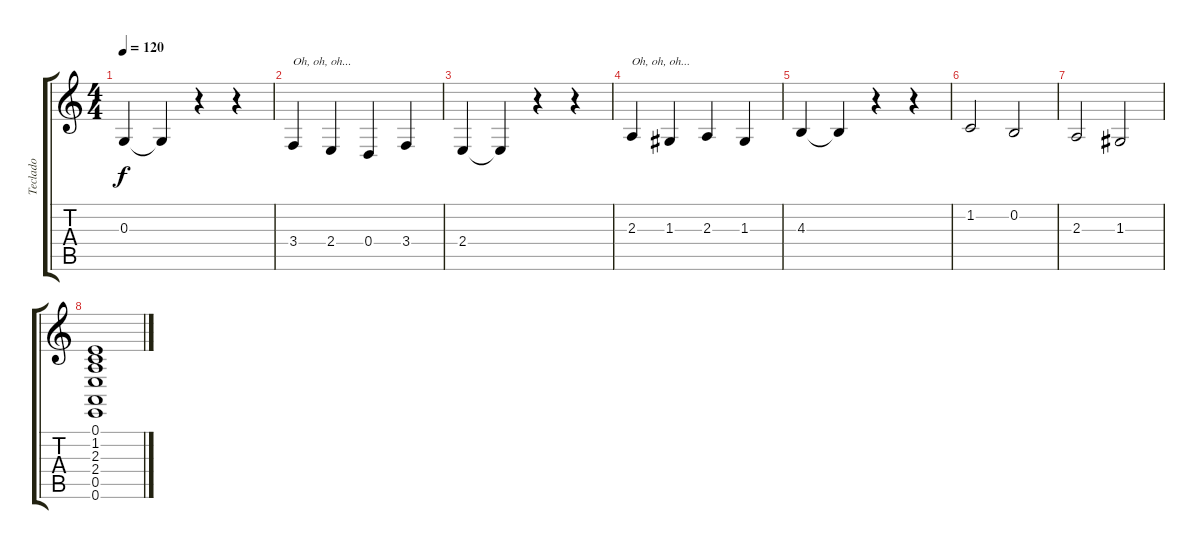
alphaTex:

\track ("Teclado" "Teclado") {instrument acousticgrandpiano}
\staff {score tabs}
\tuning (E4 B3 G3 D3 A2 E2) {hide}
\ts (4 4)
\tempo 120
\clef g2
\ks c
0.3.4{dy f} 0.3{t}.4 r.4 r.4 |
3.4.4{txt "Oh, oh, oh..."} 2.4.4 0.4.4 3.4.4 |
2.4.4 2.4{t}.4 r.4 r.4 |
2.3.4{txt "Oh, oh, oh..."} 1.3.4 2.3.4 1.3.4 |
4.3.4 4.3{t}.4 r.4 r.4 |
1.2.2{instrument acousticgrandpiano} 0.2.2 |
2.3.2 1.3.2 |
(0.1 1.2 2.3 2.4 0.5 0.6).1
